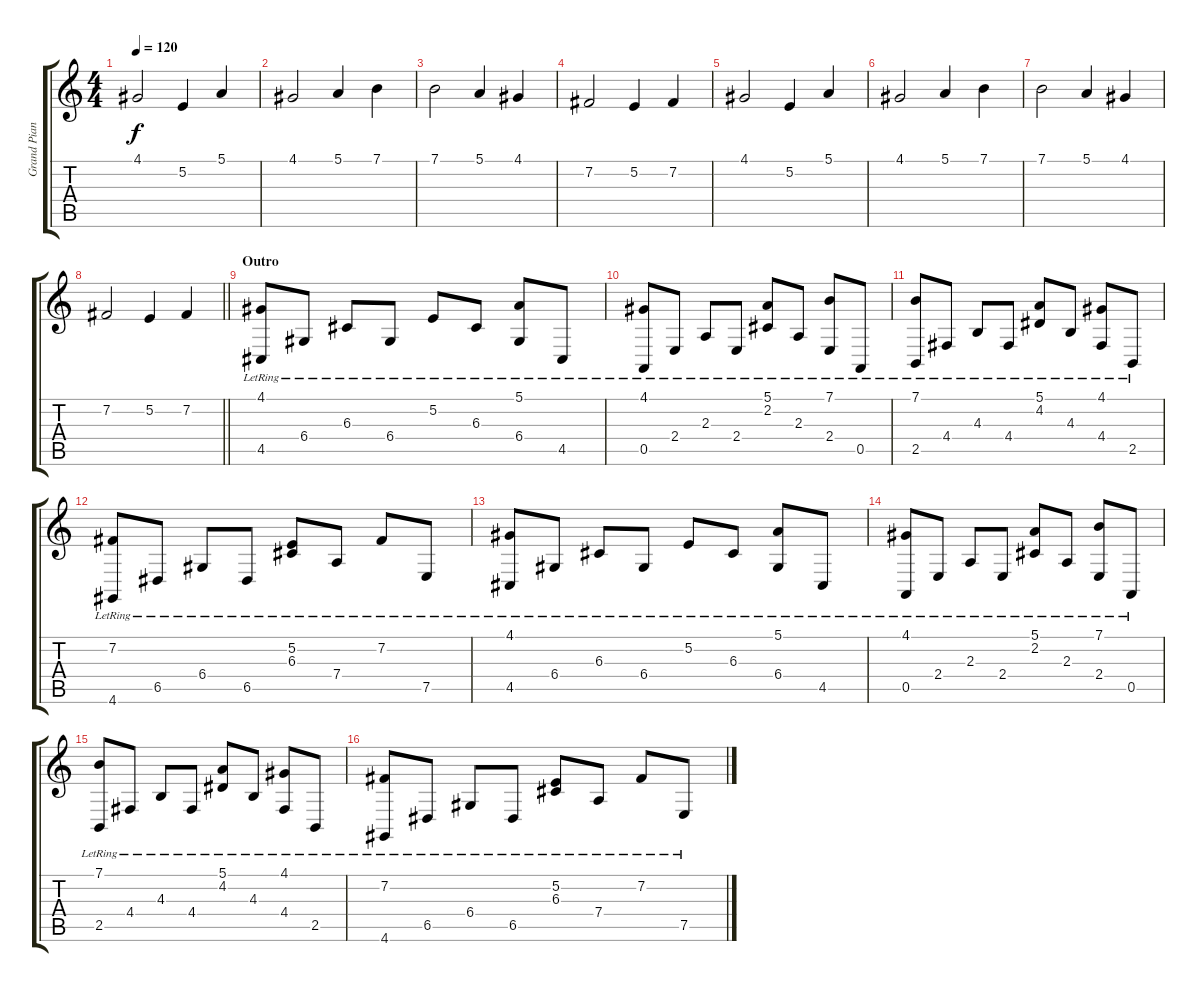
\track ("Grand Piano" "Grand Pian") {instrument acousticgrandpiano}
\staff {score tabs}
\tuning (E4 B3 G3 D3 A2 E2) {hide}
\ts (4 4)
\tempo 120
\clef g2
\ks c
4.1.2{dy f} 5.2.4 5.1.4 |
4.1.2 5.1.4 7.1.4 |
7.1.2 5.1.4 4.1.4 |
7.2.2 5.2.4 7.2.4 |
4.1.2 5.2.4 5.1.4 |
4.1.2 5.1.4 7.1.4 |
7.1.2 5.1.4 4.1.4 |
\barLineRight lightlight
7.2.2 5.2.4 7.2.4 |
\section ("" "Outro")
(4.1{lr} 4.5{lr}).8 6.4{lr}.8 6.3{lr}.8 6.4{lr}.8 5.2{lr}.8 6.3{lr}.8 (5.1{lr} 6.4{lr}).8 4.5{lr}.8 |
(4.1{lr} 0.5{lr}).8 2.4{lr}.8 2.3{lr}.8 2.4{lr}.8 (5.1{lr} 2.2{lr}).8 2.3{lr}.8 (7.1{lr} 2.4{lr}).8 0.5{lr}.8 |
(7.1{lr} 2.5{lr}).8 4.4{lr}.8 4.3{lr}.8 4.4{lr}.8 (5.1{lr} 4.2{lr}).8 4.3{lr}.8 (4.1{lr} 4.4{lr}).8 2.5{lr}.8 |
(7.2{lr} 4.6{lr}).8 6.5{lr}.8 6.4{lr}.8 6.5{lr}.8 (5.2{lr} 6.3{lr}).8 7.4{lr}.8 7.2{lr}.8 7.5{lr}.8 |
(4.1{lr} 4.5{lr}).8 6.4{lr}.8 6.3{lr}.8 6.4{lr}.8 5.2{lr}.8 6.3{lr}.8 (5.1{lr} 6.4{lr}).8 4.5{lr}.8 |
(4.1{lr} 0.5{lr}).8 2.4{lr}.8 2.3{lr}.8 2.4{lr}.8 (5.1{lr} 2.2{lr}).8 2.3{lr}.8 (7.1{lr} 2.4{lr}).8 0.5{lr}.8 |
(7.1{lr} 2.5{lr}).8 4.4{lr}.8 4.3{lr}.8 4.4{lr}.8 (5.1{lr} 4.2{lr}).8 4.3{lr}.8 (4.1{lr} 4.4{lr}).8 2.5{lr}.8 |
(7.2{lr} 4.6{lr}).8 6.5{lr}.8 6.4{lr}.8 6.5{lr}.8 (5.2{lr} 6.3{lr}).8 7.4{lr}.8 7.2{lr}.8 7.5{lr}.8
